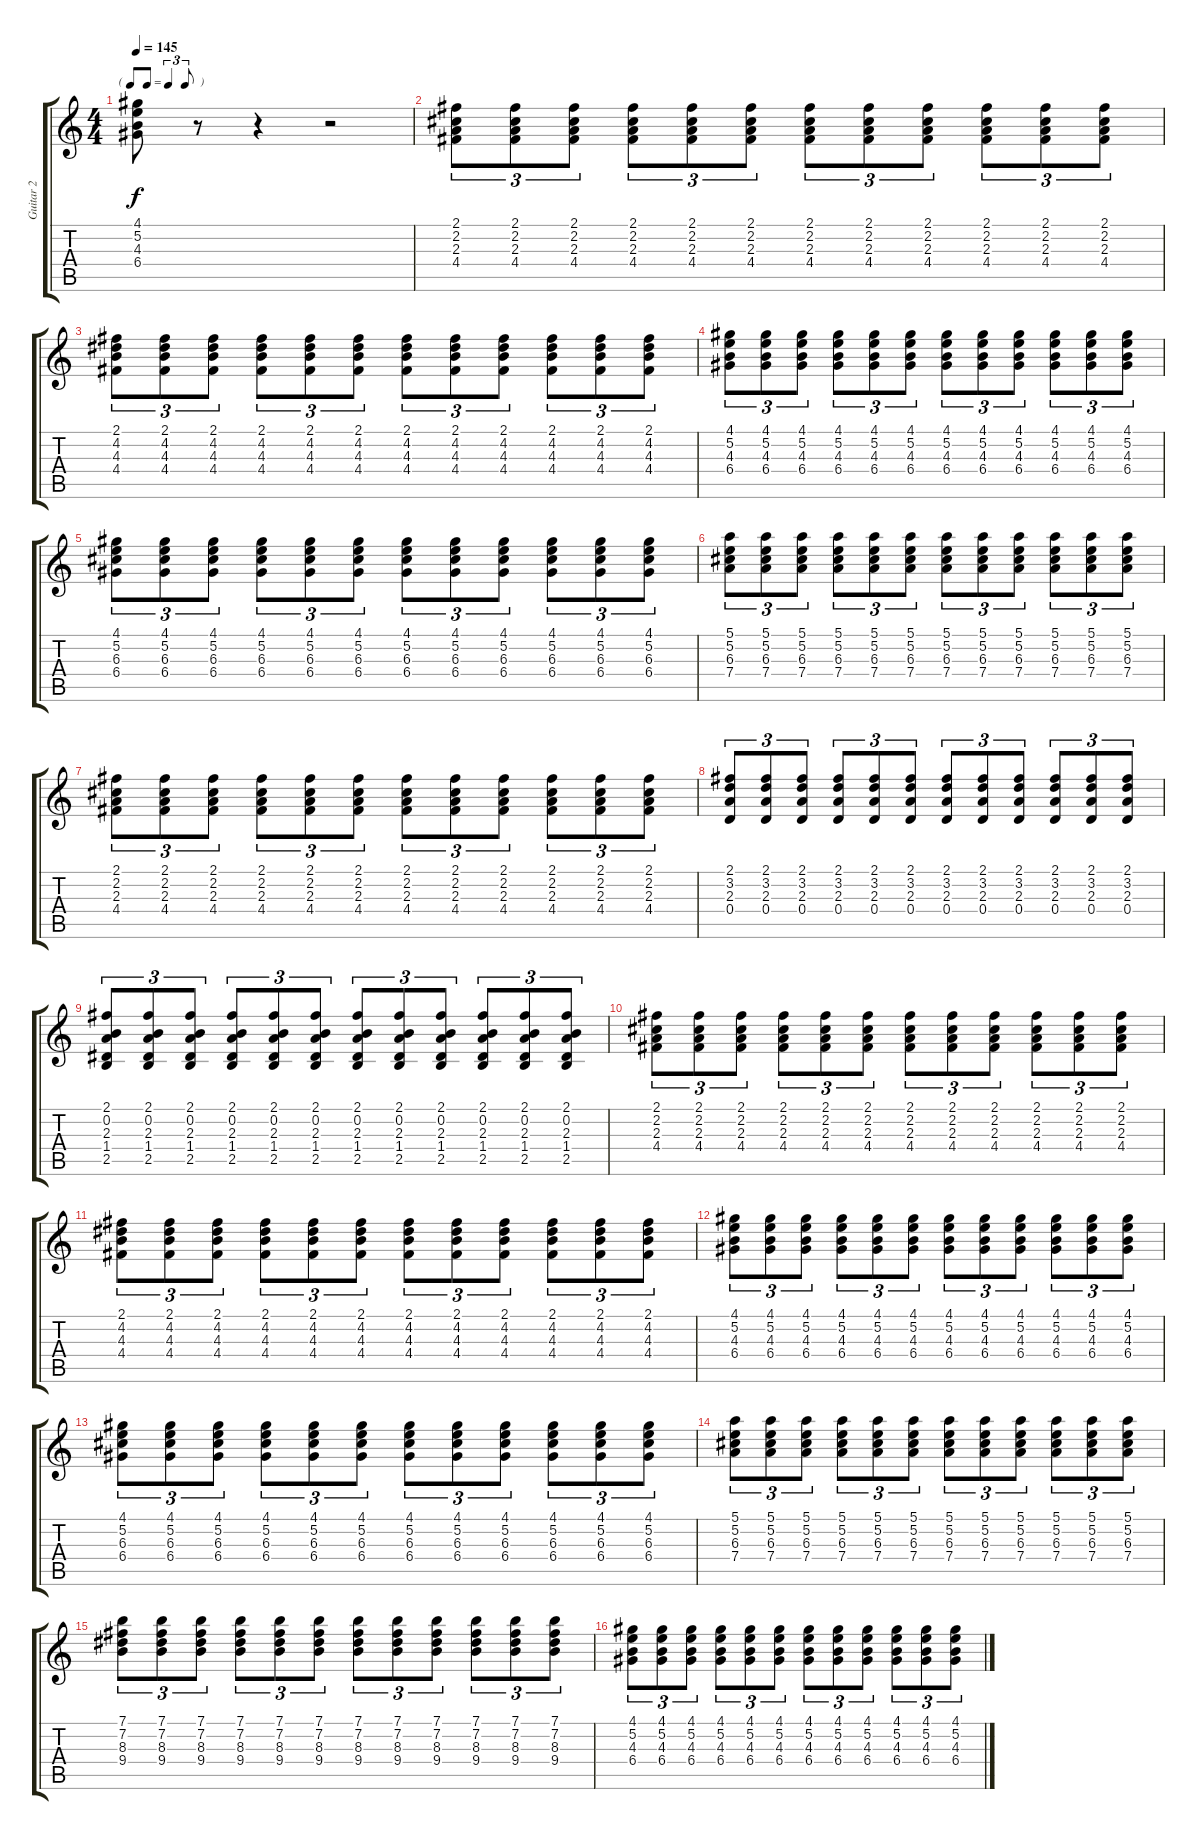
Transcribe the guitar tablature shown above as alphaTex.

\track ("Guitar 2" "Guitar 2") {instrument acousticguitarnylon}
\staff {score tabs}
\tuning (E4 B3 G3 D3 A2 E2) {hide}
\ts (4 4)
\tf triplet8th
\tempo 145
\clef g2
\ks c
(4.1 5.2 4.3 6.4).8{dy f} r.8 r.4 r.2 |
(2.1 2.2 2.3 4.4).8{tu (3 2)} (2.1 2.2 2.3 4.4).8{tu (3 2)} (2.1 2.2 2.3 4.4).8{tu (3 2)} (2.1 2.2 2.3 4.4).8{tu (3 2)} (2.1 2.2 2.3 4.4).8{tu (3 2)} (2.1 2.2 2.3 4.4).8{tu (3 2)} (2.1 2.2 2.3 4.4).8{tu (3 2)} (2.1 2.2 2.3 4.4).8{tu (3 2)} (2.1 2.2 2.3 4.4).8{tu (3 2)} (2.1 2.2 2.3 4.4).8{tu (3 2)} (2.1 2.2 2.3 4.4).8{tu (3 2)} (2.1 2.2 2.3 4.4).8{tu (3 2)} |
(2.1 4.2 4.3 4.4).8{tu (3 2)} (2.1 4.2 4.3 4.4).8{tu (3 2)} (2.1 4.2 4.3 4.4).8{tu (3 2)} (2.1 4.2 4.3 4.4).8{tu (3 2)} (2.1 4.2 4.3 4.4).8{tu (3 2)} (2.1 4.2 4.3 4.4).8{tu (3 2)} (2.1 4.2 4.3 4.4).8{tu (3 2)} (2.1 4.2 4.3 4.4).8{tu (3 2)} (2.1 4.2 4.3 4.4).8{tu (3 2)} (2.1 4.2 4.3 4.4).8{tu (3 2)} (2.1 4.2 4.3 4.4).8{tu (3 2)} (2.1 4.2 4.3 4.4).8{tu (3 2)} |
(4.1 5.2 4.3 6.4).8{tu (3 2)} (4.1 5.2 4.3 6.4).8{tu (3 2)} (4.1 5.2 4.3 6.4).8{tu (3 2)} (4.1 5.2 4.3 6.4).8{tu (3 2)} (4.1 5.2 4.3 6.4).8{tu (3 2)} (4.1 5.2 4.3 6.4).8{tu (3 2)} (4.1 5.2 4.3 6.4).8{tu (3 2)} (4.1 5.2 4.3 6.4).8{tu (3 2)} (4.1 5.2 4.3 6.4).8{tu (3 2)} (4.1 5.2 4.3 6.4).8{tu (3 2)} (4.1 5.2 4.3 6.4).8{tu (3 2)} (4.1 5.2 4.3 6.4).8{tu (3 2)} |
(4.1 5.2 6.3 6.4).8{tu (3 2)} (4.1 5.2 6.3 6.4).8{tu (3 2)} (4.1 5.2 6.3 6.4).8{tu (3 2)} (4.1 5.2 6.3 6.4).8{tu (3 2)} (4.1 5.2 6.3 6.4).8{tu (3 2)} (4.1 5.2 6.3 6.4).8{tu (3 2)} (4.1 5.2 6.3 6.4).8{tu (3 2)} (4.1 5.2 6.3 6.4).8{tu (3 2)} (4.1 5.2 6.3 6.4).8{tu (3 2)} (4.1 5.2 6.3 6.4).8{tu (3 2)} (4.1 5.2 6.3 6.4).8{tu (3 2)} (4.1 5.2 6.3 6.4).8{tu (3 2)} |
(5.1 5.2 6.3 7.4).8{tu (3 2)} (5.1 5.2 6.3 7.4).8{tu (3 2)} (5.1 5.2 6.3 7.4).8{tu (3 2)} (5.1 5.2 6.3 7.4).8{tu (3 2)} (5.1 5.2 6.3 7.4).8{tu (3 2)} (5.1 5.2 6.3 7.4).8{tu (3 2)} (5.1 5.2 6.3 7.4).8{tu (3 2)} (5.1 5.2 6.3 7.4).8{tu (3 2)} (5.1 5.2 6.3 7.4).8{tu (3 2)} (5.1 5.2 6.3 7.4).8{tu (3 2)} (5.1 5.2 6.3 7.4).8{tu (3 2)} (5.1 5.2 6.3 7.4).8{tu (3 2)} |
(2.1 2.2 2.3 4.4).8{tu (3 2)} (2.1 2.2 2.3 4.4).8{tu (3 2)} (2.1 2.2 2.3 4.4).8{tu (3 2)} (2.1 2.2 2.3 4.4).8{tu (3 2)} (2.1 2.2 2.3 4.4).8{tu (3 2)} (2.1 2.2 2.3 4.4).8{tu (3 2)} (2.1 2.2 2.3 4.4).8{tu (3 2)} (2.1 2.2 2.3 4.4).8{tu (3 2)} (2.1 2.2 2.3 4.4).8{tu (3 2)} (2.1 2.2 2.3 4.4).8{tu (3 2)} (2.1 2.2 2.3 4.4).8{tu (3 2)} (2.1 2.2 2.3 4.4).8{tu (3 2)} |
(2.1 3.2 2.3 0.4).8{tu (3 2)} (2.1 3.2 2.3 0.4).8{tu (3 2)} (2.1 3.2 2.3 0.4).8{tu (3 2)} (2.1 3.2 2.3 0.4).8{tu (3 2)} (2.1 3.2 2.3 0.4).8{tu (3 2)} (2.1 3.2 2.3 0.4).8{tu (3 2)} (2.1 3.2 2.3 0.4).8{tu (3 2)} (2.1 3.2 2.3 0.4).8{tu (3 2)} (2.1 3.2 2.3 0.4).8{tu (3 2)} (2.1 3.2 2.3 0.4).8{tu (3 2)} (2.1 3.2 2.3 0.4).8{tu (3 2)} (2.1 3.2 2.3 0.4).8{tu (3 2)} |
(2.1 0.2 2.3 1.4 2.5).8{tu (3 2)} (2.1 0.2 2.3 1.4 2.5).8{tu (3 2)} (2.1 0.2 2.3 1.4 2.5).8{tu (3 2)} (2.1 0.2 2.3 1.4 2.5).8{tu (3 2)} (2.1 0.2 2.3 1.4 2.5).8{tu (3 2)} (2.1 0.2 2.3 1.4 2.5).8{tu (3 2)} (2.1 0.2 2.3 1.4 2.5).8{tu (3 2)} (2.1 0.2 2.3 1.4 2.5).8{tu (3 2)} (2.1 0.2 2.3 1.4 2.5).8{tu (3 2)} (2.1 0.2 2.3 1.4 2.5).8{tu (3 2)} (2.1 0.2 2.3 1.4 2.5).8{tu (3 2)} (2.1 0.2 2.3 1.4 2.5).8{tu (3 2)} |
(2.1 2.2 2.3 4.4).8{tu (3 2)} (2.1 2.2 2.3 4.4).8{tu (3 2)} (2.1 2.2 2.3 4.4).8{tu (3 2)} (2.1 2.2 2.3 4.4).8{tu (3 2)} (2.1 2.2 2.3 4.4).8{tu (3 2)} (2.1 2.2 2.3 4.4).8{tu (3 2)} (2.1 2.2 2.3 4.4).8{tu (3 2)} (2.1 2.2 2.3 4.4).8{tu (3 2)} (2.1 2.2 2.3 4.4).8{tu (3 2)} (2.1 2.2 2.3 4.4).8{tu (3 2)} (2.1 2.2 2.3 4.4).8{tu (3 2)} (2.1 2.2 2.3 4.4).8{tu (3 2)} |
(2.1 4.2 4.3 4.4).8{tu (3 2)} (2.1 4.2 4.3 4.4).8{tu (3 2)} (2.1 4.2 4.3 4.4).8{tu (3 2)} (2.1 4.2 4.3 4.4).8{tu (3 2)} (2.1 4.2 4.3 4.4).8{tu (3 2)} (2.1 4.2 4.3 4.4).8{tu (3 2)} (2.1 4.2 4.3 4.4).8{tu (3 2)} (2.1 4.2 4.3 4.4).8{tu (3 2)} (2.1 4.2 4.3 4.4).8{tu (3 2)} (2.1 4.2 4.3 4.4).8{tu (3 2)} (2.1 4.2 4.3 4.4).8{tu (3 2)} (2.1 4.2 4.3 4.4).8{tu (3 2)} |
(4.1 5.2 4.3 6.4).8{tu (3 2)} (4.1 5.2 4.3 6.4).8{tu (3 2)} (4.1 5.2 4.3 6.4).8{tu (3 2)} (4.1 5.2 4.3 6.4).8{tu (3 2)} (4.1 5.2 4.3 6.4).8{tu (3 2)} (4.1 5.2 4.3 6.4).8{tu (3 2)} (4.1 5.2 4.3 6.4).8{tu (3 2)} (4.1 5.2 4.3 6.4).8{tu (3 2)} (4.1 5.2 4.3 6.4).8{tu (3 2)} (4.1 5.2 4.3 6.4).8{tu (3 2)} (4.1 5.2 4.3 6.4).8{tu (3 2)} (4.1 5.2 4.3 6.4).8{tu (3 2)} |
(4.1 5.2 6.3 6.4).8{tu (3 2)} (4.1 5.2 6.3 6.4).8{tu (3 2)} (4.1 5.2 6.3 6.4).8{tu (3 2)} (4.1 5.2 6.3 6.4).8{tu (3 2)} (4.1 5.2 6.3 6.4).8{tu (3 2)} (4.1 5.2 6.3 6.4).8{tu (3 2)} (4.1 5.2 6.3 6.4).8{tu (3 2)} (4.1 5.2 6.3 6.4).8{tu (3 2)} (4.1 5.2 6.3 6.4).8{tu (3 2)} (4.1 5.2 6.3 6.4).8{tu (3 2)} (4.1 5.2 6.3 6.4).8{tu (3 2)} (4.1 5.2 6.3 6.4).8{tu (3 2)} |
(5.1 5.2 6.3 7.4).8{tu (3 2)} (5.1 5.2 6.3 7.4).8{tu (3 2)} (5.1 5.2 6.3 7.4).8{tu (3 2)} (5.1 5.2 6.3 7.4).8{tu (3 2)} (5.1 5.2 6.3 7.4).8{tu (3 2)} (5.1 5.2 6.3 7.4).8{tu (3 2)} (5.1 5.2 6.3 7.4).8{tu (3 2)} (5.1 5.2 6.3 7.4).8{tu (3 2)} (5.1 5.2 6.3 7.4).8{tu (3 2)} (5.1 5.2 6.3 7.4).8{tu (3 2)} (5.1 5.2 6.3 7.4).8{tu (3 2)} (5.1 5.2 6.3 7.4).8{tu (3 2)} |
(7.1 7.2 8.3 9.4).8{tu (3 2)} (7.1 7.2 8.3 9.4).8{tu (3 2)} (7.1 7.2 8.3 9.4).8{tu (3 2)} (7.1 7.2 8.3 9.4).8{tu (3 2)} (7.1 7.2 8.3 9.4).8{tu (3 2)} (7.1 7.2 8.3 9.4).8{tu (3 2)} (7.1 7.2 8.3 9.4).8{tu (3 2)} (7.1 7.2 8.3 9.4).8{tu (3 2)} (7.1 7.2 8.3 9.4).8{tu (3 2)} (7.1 7.2 8.3 9.4).8{tu (3 2)} (7.1 7.2 8.3 9.4).8{tu (3 2)} (7.1 7.2 8.3 9.4).8{tu (3 2)} |
(4.1 5.2 4.3 6.4).8{tu (3 2)} (4.1 5.2 4.3 6.4).8{tu (3 2)} (4.1 5.2 4.3 6.4).8{tu (3 2)} (4.1 5.2 4.3 6.4).8{tu (3 2)} (4.1 5.2 4.3 6.4).8{tu (3 2)} (4.1 5.2 4.3 6.4).8{tu (3 2)} (4.1 5.2 4.3 6.4).8{tu (3 2)} (4.1 5.2 4.3 6.4).8{tu (3 2)} (4.1 5.2 4.3 6.4).8{tu (3 2)} (4.1 5.2 4.3 6.4).8{tu (3 2)} (4.1 5.2 4.3 6.4).8{tu (3 2)} (4.1 5.2 4.3 6.4).8{tu (3 2)}
